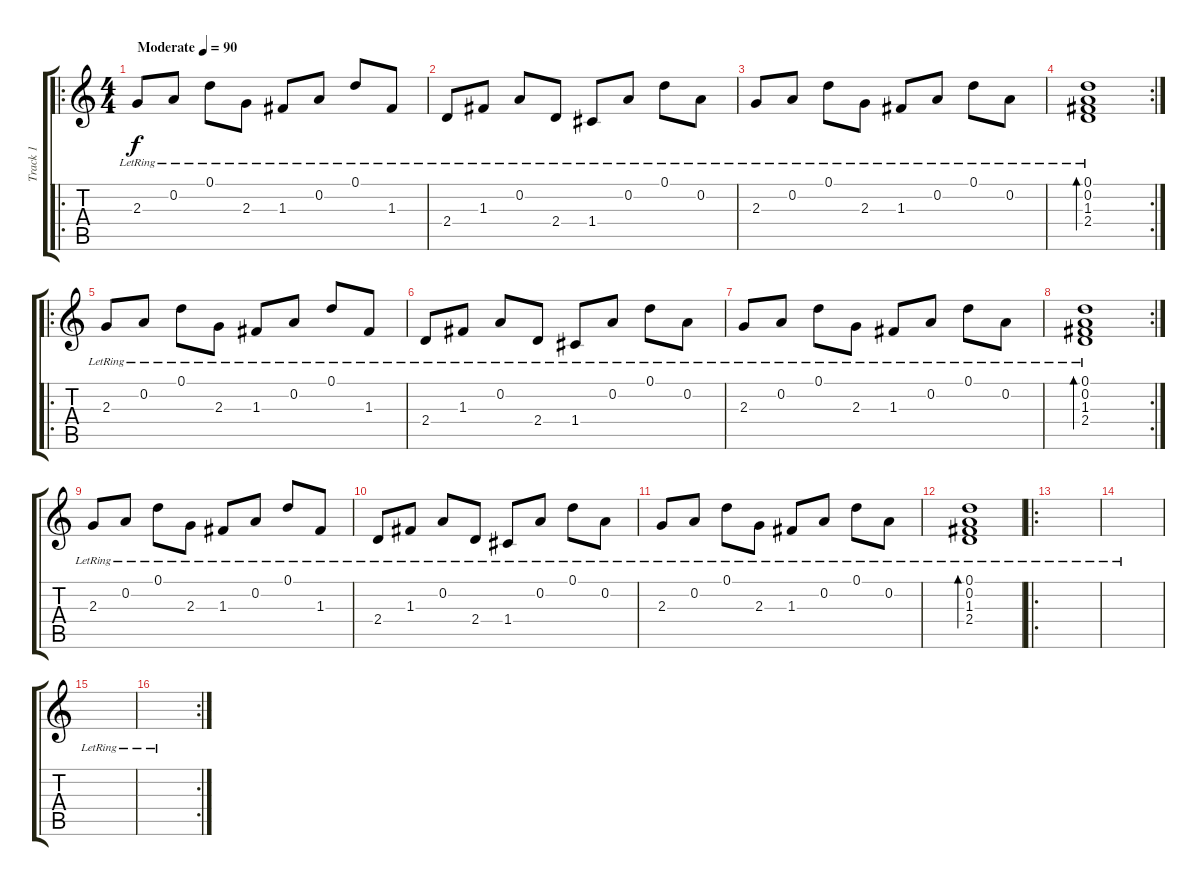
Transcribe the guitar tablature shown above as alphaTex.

\track ("Track 1" "Track 1") {instrument acousticguitarsteel}
\staff {score tabs}
\tuning (D4 A3 F3 C3 G2 C2) {hide}
\ro
\ts (4 4)
\tempo (90 "Moderate")
\clef g2
\ks c
2.3{lr}.8{dy f instrument acousticguitarsteel} 0.2{lr}.8 0.1{lr}.8 2.3{lr}.8 1.3{lr}.8 0.2{lr}.8 0.1{lr}.8 1.3{lr}.8 |
2.4{lr}.8 1.3{lr}.8 0.2{lr}.8 2.4{lr}.8 1.4{lr}.8 0.2{lr}.8 0.1{lr}.8 0.2{lr}.8 |
2.3{lr}.8 0.2{lr}.8 0.1{lr}.8 2.3{lr}.8 1.3{lr}.8 0.2{lr}.8 0.1{lr}.8 0.2{lr}.8 |
\rc 2
(0.1{lr} 0.2{lr} 1.3{lr} 2.4{lr}).1{bd 120} |
\ro
2.3{lr}.8 0.2{lr}.8 0.1{lr}.8 2.3{lr}.8 1.3{lr}.8 0.2{lr}.8 0.1{lr}.8 1.3{lr}.8 |
2.4{lr}.8 1.3{lr}.8 0.2{lr}.8 2.4{lr}.8 1.4{lr}.8 0.2{lr}.8 0.1{lr}.8 0.2{lr}.8 |
2.3{lr}.8 0.2{lr}.8 0.1{lr}.8 2.3{lr}.8 1.3{lr}.8 0.2{lr}.8 0.1{lr}.8 0.2{lr}.8 |
\rc 2
(0.1{lr} 0.2{lr} 1.3{lr} 2.4{lr}).1{bd 120} |
2.3{lr}.8 0.2{lr}.8 0.1{lr}.8 2.3{lr}.8 1.3{lr}.8 0.2{lr}.8 0.1{lr}.8 1.3{lr}.8 |
2.4{lr}.8 1.3{lr}.8 0.2{lr}.8 2.4{lr}.8 1.4{lr}.8 0.2{lr}.8 0.1{lr}.8 0.2{lr}.8 |
2.3{lr}.8 0.2{lr}.8 0.1{lr}.8 2.3{lr}.8 1.3{lr}.8 0.2{lr}.8 0.1{lr}.8 0.2{lr}.8 |
(0.1{lr} 0.2{lr} 1.3{lr} 2.4{lr}).1{bd 120} |
\ro
|
|
|
\rc 2
